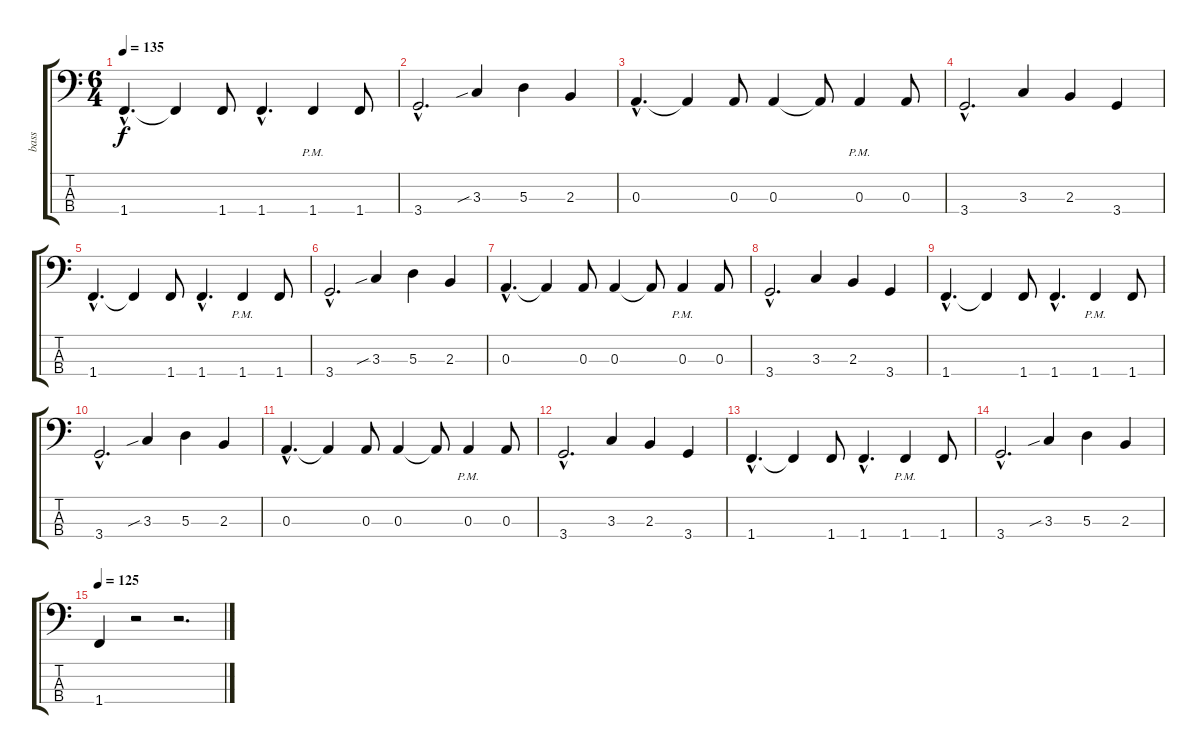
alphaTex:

\track ("bass" "bass") {instrument electricbassfinger}
\staff {score tabs}
\tuning (G2 D2 A1 E1) {hide}
\ts (6 4)
\tempo 135
\clef f4
\ks c
1.4{hac}.4{d dy f} 1.4{t}.4 1.4.8 1.4{hac}.4{d} 1.4{pm}.4 1.4.8 |
3.4{hac}.2{d} 3.3{sib}.4 5.3.4 2.3.4 |
0.3{hac}.4{d} 0.3{t}.4 0.3.8 0.3.4 0.3{t}.8 0.3{pm}.4 0.3.8 |
3.4{hac}.2{d} 3.3.4 2.3.4 3.4.4 |
1.4{hac}.4{d} 1.4{t}.4 1.4.8 1.4{hac}.4{d} 1.4{pm}.4 1.4.8 |
3.4{hac}.2{d} 3.3{sib}.4 5.3.4 2.3.4 |
0.3{hac}.4{d} 0.3{t}.4 0.3.8 0.3.4 0.3{t}.8 0.3{pm}.4 0.3.8 |
3.4{hac}.2{d} 3.3.4 2.3.4 3.4.4 |
1.4{hac}.4{d} 1.4{t}.4 1.4.8 1.4{hac}.4{d} 1.4{pm}.4 1.4.8 |
3.4{hac}.2{d} 3.3{sib}.4 5.3.4 2.3.4 |
0.3{hac}.4{d} 0.3{t}.4 0.3.8 0.3.4 0.3{t}.8 0.3{pm}.4 0.3.8 |
3.4{hac}.2{d} 3.3.4 2.3.4 3.4.4 |
1.4{hac}.4{d} 1.4{t}.4 1.4.8 1.4{hac}.4{d} 1.4{pm}.4 1.4.8 |
3.4{hac}.2{d} 3.3{sib}.4 5.3.4 2.3.4 |
\tempo 125
1.4.4 r.2 r.2{d}
